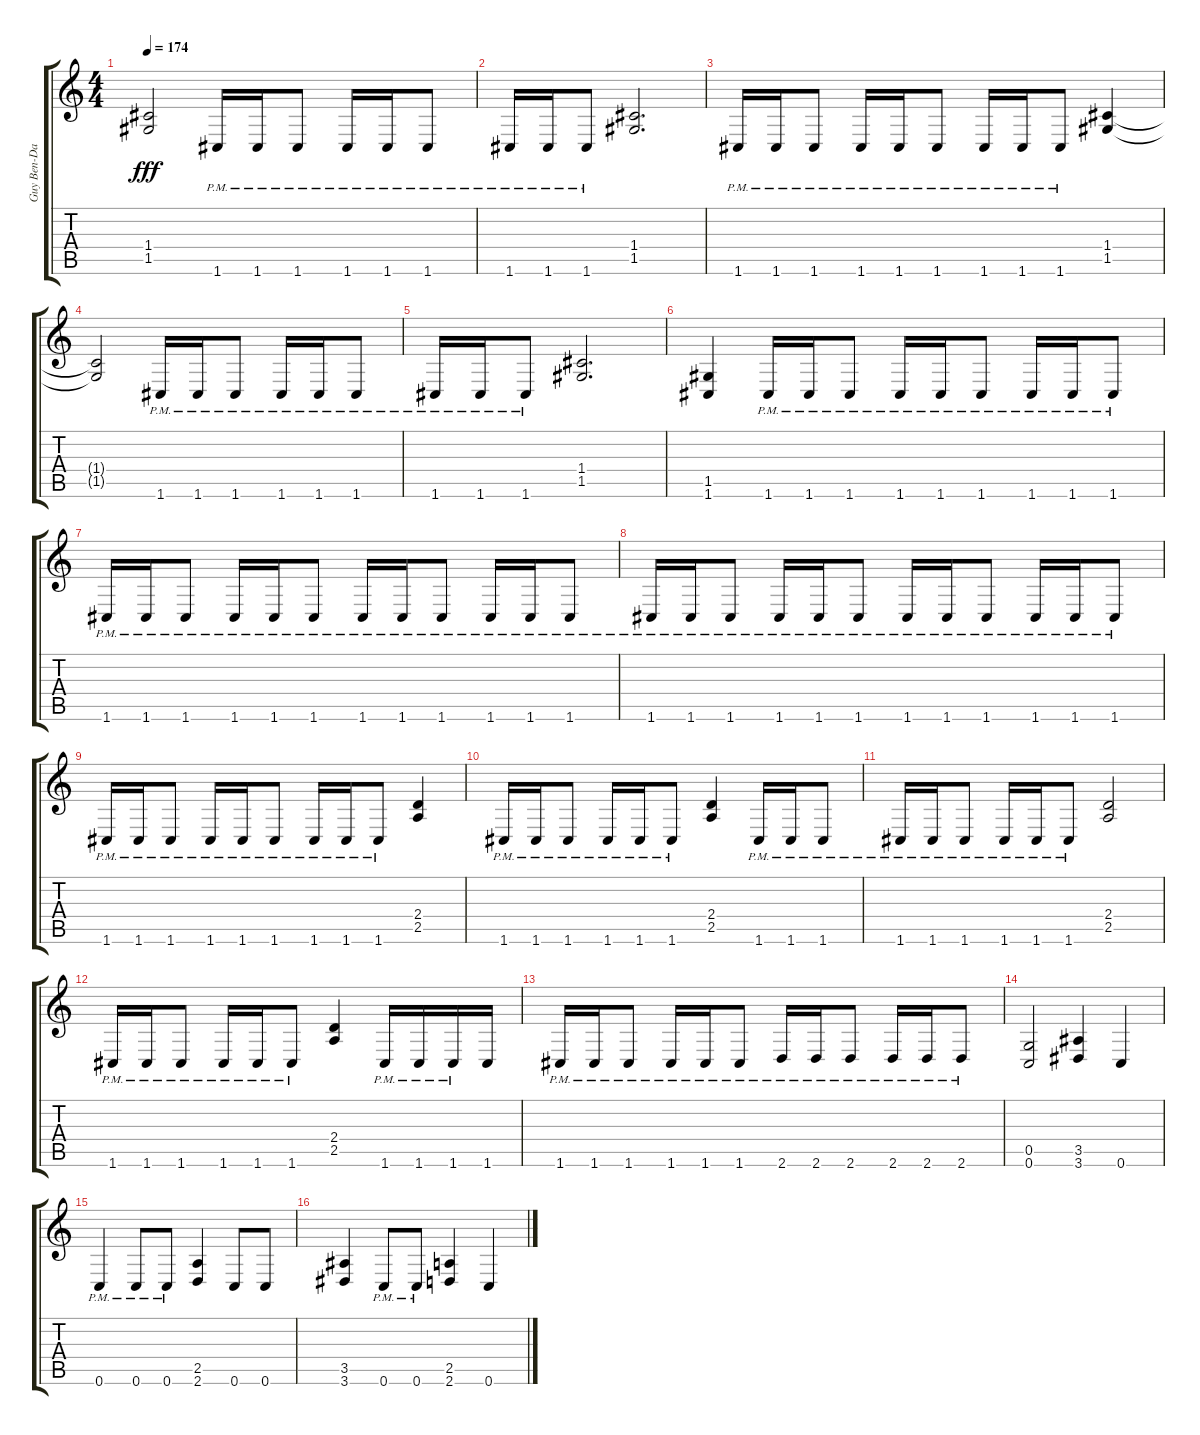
\track ("Guy Ben-David" "Guy Ben-Da") {instrument distortionguitar}
\staff {score tabs}
\tuning (D4 A3 F3 C3 G2 C2) {hide}
\ts (4 4)
\tempo 174
\clef g2
\ks c
(1.4{t} 1.5{t}).2{dy fff} 1.6{pm}.16 1.6{pm}.16 1.6{pm}.8 1.6{pm}.16 1.6{pm}.16 1.6{pm}.8 |
1.6{pm}.16 1.6{pm}.16 1.6{pm}.8 (1.4 1.5).2{d} |
1.6{pm}.16 1.6{pm}.16 1.6{pm}.8 1.6{pm}.16 1.6{pm}.16 1.6{pm}.8 1.6{pm}.16 1.6{pm}.16 1.6{pm}.8 (1.4 1.5).4 |
(1.4{t} 1.5{t}).2 1.6{pm}.16 1.6{pm}.16 1.6{pm}.8 1.6{pm}.16 1.6{pm}.16 1.6{pm}.8 |
1.6{pm}.16 1.6{pm}.16 1.6{pm}.8 (1.4 1.5).2{d} |
(1.5 1.6).4 1.6{pm}.16 1.6{pm}.16 1.6{pm}.8 1.6{pm}.16 1.6{pm}.16 1.6{pm}.8 1.6{pm}.16 1.6{pm}.16 1.6{pm}.8 |
1.6{pm}.16 1.6{pm}.16 1.6{pm}.8 1.6{pm}.16 1.6{pm}.16 1.6{pm}.8 1.6{pm}.16 1.6{pm}.16 1.6{pm}.8 1.6{pm}.16 1.6{pm}.16 1.6{pm}.8 |
1.6{pm}.16 1.6{pm}.16 1.6{pm}.8 1.6{pm}.16 1.6{pm}.16 1.6{pm}.8 1.6{pm}.16 1.6{pm}.16 1.6{pm}.8 1.6{pm}.16 1.6{pm}.16 1.6{pm}.8 |
1.6{pm}.16 1.6{pm}.16 1.6{pm}.8 1.6{pm}.16 1.6{pm}.16 1.6{pm}.8 1.6{pm}.16 1.6{pm}.16 1.6{pm}.8 (2.4 2.5).4 |
1.6{pm}.16 1.6{pm}.16 1.6{pm}.8 1.6{pm}.16 1.6{pm}.16 1.6{pm}.8 (2.4 2.5).4 1.6{pm}.16 1.6{pm}.16 1.6{pm}.8 |
1.6{pm}.16 1.6{pm}.16 1.6{pm}.8 1.6{pm}.16 1.6{pm}.16 1.6{pm}.8 (2.4 2.5).2 |
1.6{pm}.16 1.6{pm}.16 1.6{pm}.8 1.6{pm}.16 1.6{pm}.16 1.6{pm}.8 (2.4 2.5).4 1.6{pm}.16 1.6{pm}.16 1.6{pm}.16 1.6.16 |
1.6{pm}.16 1.6{pm}.16 1.6{pm}.8 1.6{pm}.16 1.6{pm}.16 1.6{pm}.8 2.6{pm}.16 2.6{pm}.16 2.6{pm}.8 2.6{pm}.16 2.6{pm}.16 2.6{pm}.8 |
(0.5 0.6).2 (3.5 3.6).4 0.6.4 |
0.6{pm}.4 0.6{pm}.8 0.6{pm}.8 (2.5 2.6).4 0.6.8 0.6.8 |
(3.5 3.6).4 0.6{pm}.8 0.6{pm}.8 (2.5 2.6).4 0.6.4
